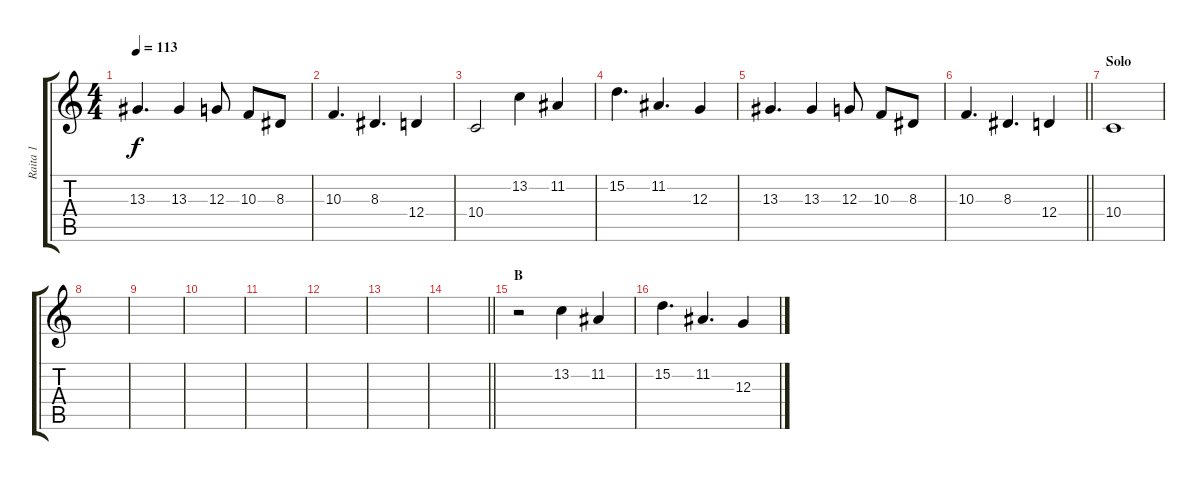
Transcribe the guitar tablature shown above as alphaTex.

\track ("Raita 1" "Raita 1") {instrument stringensemble1}
\staff {score tabs}
\tuning (E4 B3 G3 D3 A2 E2) {hide}
\ts (4 4)
\tempo 113
\clef g2
\ks c
13.3.4{d dy f} 13.3.4 12.3.8 10.3.8 8.3.8 |
10.3.4{d} 8.3.4{d} 12.4.4 |
10.4.2 13.2.4 11.2.4 |
15.2.4{d} 11.2.4{d} 12.3.4 |
13.3.4{d} 13.3.4 12.3.8 10.3.8 8.3.8 |
\barLineRight lightlight
10.3.4{d} 8.3.4{d} 12.4.4 |
\section ("" "Solo")
10.4.1 |
|
|
|
|
|
|
\barLineRight lightlight
|
\section ("" "B")
r.2 13.2.4 11.2.4 |
15.2.4{d} 11.2.4{d} 12.3.4
